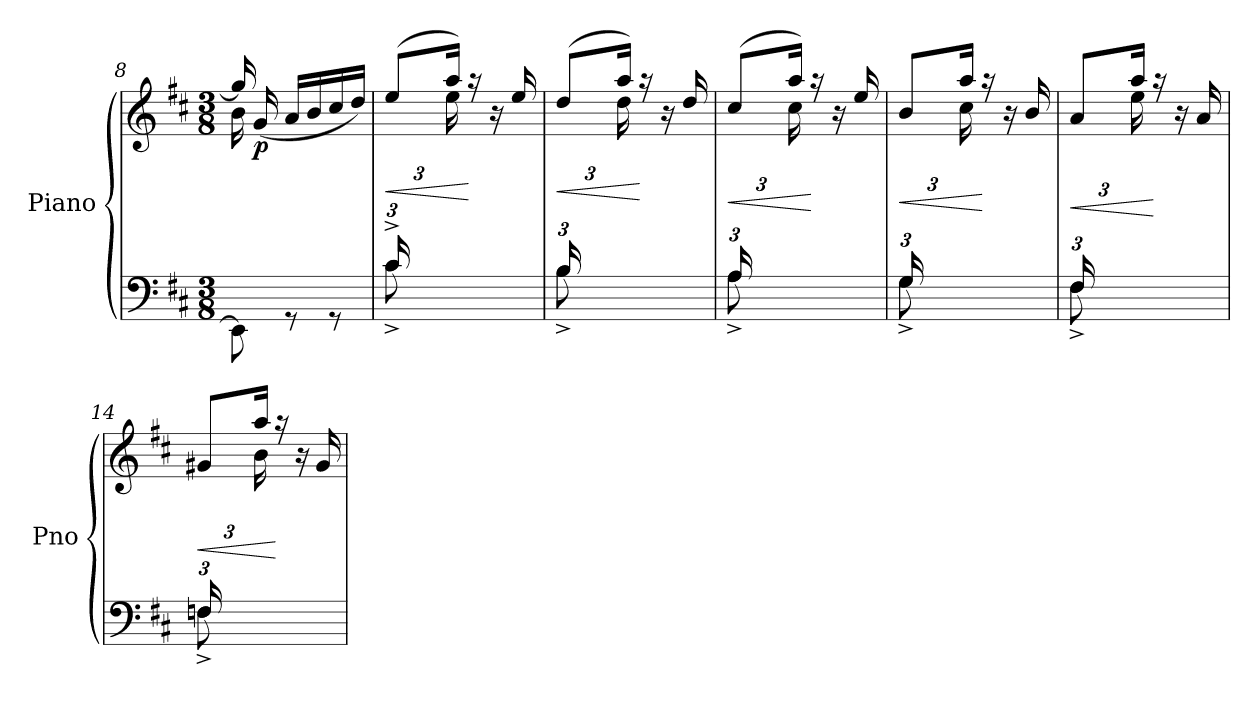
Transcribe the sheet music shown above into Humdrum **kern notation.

**kern	**kern	**dynam
*part1	*part1	*part1
*staff2	*staff1	*staff1/2
*I"Piano	*	*
*I'Pno	*	*
!!LO:LB:g=z
*clefF4	*clefG2	*
*k[f#c#]	*k[f#c#]	*
*M3/8	*M3/8	*
=8	=8	=8
*	*^	*
8EE\]	16gg/]	16b\	.
!	!	!	!LO:DY:b
.	(16g/	16rgyy	p
8rGG	16a/LL	4rgyy	.
.	16b/	.	.
8rGG	16cc#/	.	.
.	16dd/JJ)	.	.
=9	=9	=9	=9
*Xbrackettup	*	*	*
*^	*	*	*
!	!	!	!	!LO:HP:b
24c#^/LL	8c#^\	(8ee/L	24ryy	<
3ryy	.	.	24g\	.
.	.	.	24a\JJ	.
.	8ryy	16aa/Jk)	16ee\	.
.	.	16raa	16ryy	[
.	8ryy	16r	8ryy	.
.	.	16ee/	.	.
=10	=10	=10	=10	=10
!	!	!	!	!LO:HP:b
24B/LL	8B^\	(8dd/L	24ryy	<
3ryy	.	.	24g\	.
.	.	.	24b\JJ	.
.	8ryy	16aa/Jk)	16dd\	.
.	.	16raa	16ryy	[
.	8ryy	16r	8ryy	.
.	.	16dd/	.	.
=11	=11	=11	=11	=11
!	!	!	!	!LO:HP:b
24A/LL	8A^\	(8cc#/L	24ryy	<
3ryy	.	.	24e\	.
.	.	.	24a\JJ	.
.	8ryy	16aa/Jk)	16cc#\	.
.	.	16raa	16ryy	[
.	8ryy	16r	8ryy	.
.	.	16ee/	.	.
!!LO:LB:g=z	!!
=12	=12	=12	=12	=12
!	!	!	!	!LO:HP:b
24G/LL	8G^\	8b/L	24ryy	<
3ryy	.	.	24e\	.
.	.	.	24a\JJ	.
.	8ryy	16aa/Jk	16cc#\	.
.	.	16raa	16ryy	[
.	8ryy	16r	8ryy	.
.	.	16b/	.	.
=13	=13	=13	=13	=13
!	!	!	!	!LO:HP:b
24F#/LL	8F#^\	8a/L	24ryy	<
3ryy	.	.	24d\	.
.	.	.	24a\JJ	.
.	8ryy	16aa/Jk	16ee\	.
.	.	16raa	16ryy	[
.	8ryy	16r	8ryy	.
.	.	16a/	.	.
=14	=14	=14	=14	=14
!	!	!	!	!LO:HP:b
24Fn/LL	8Fn^\	8g#X/L	24ryy	<
3ryy	.	.	24d\	.
.	.	.	24a\JJ	.
.	8ryy	16aa/Jk	16b\	.
.	.	16raa	16ryy	[
.	8ryy	16r	8ryy	.
.	.	16g#/	.	.
*v	*v	*	*	*
*	*v	*v	*
=	=	=
*-	*-	*-
